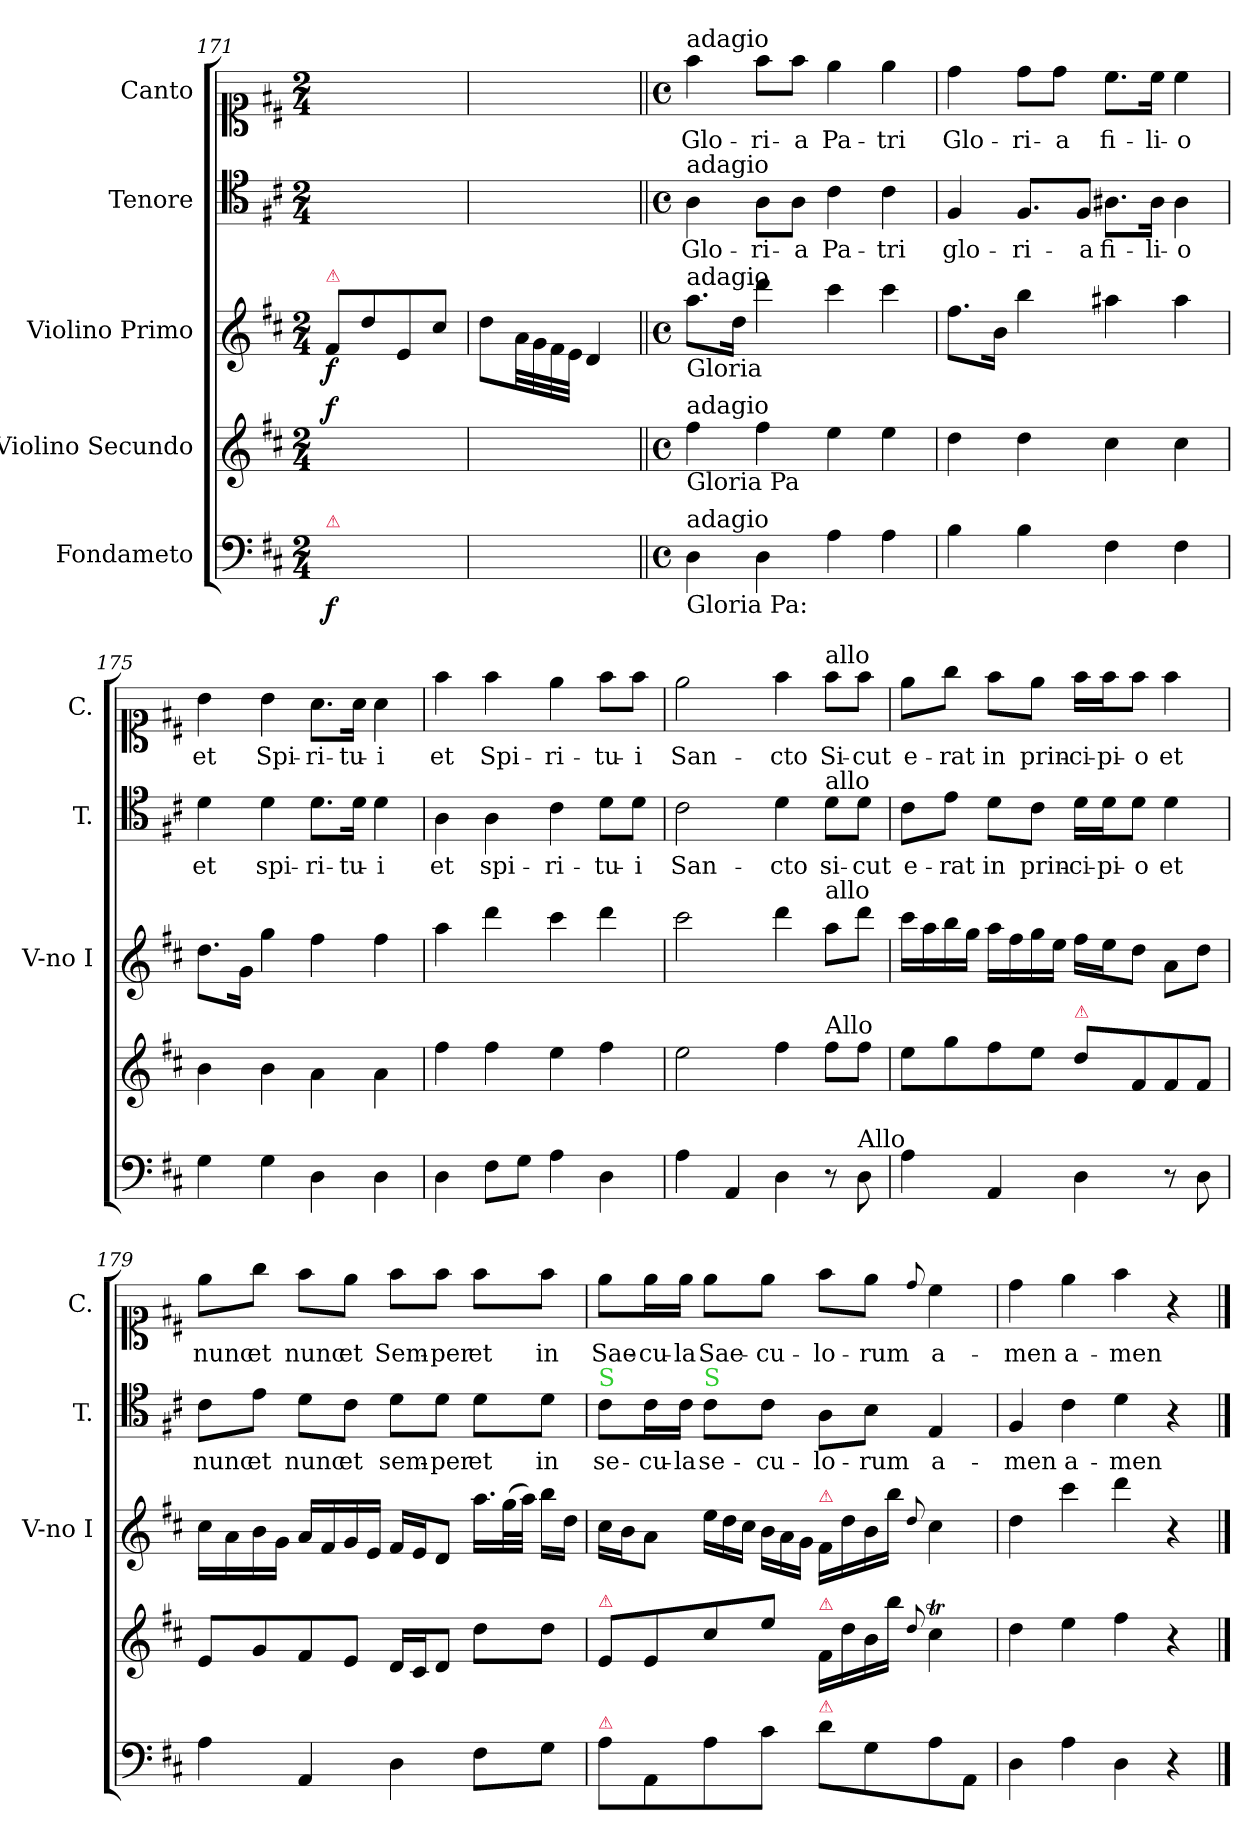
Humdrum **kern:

**kern	**dynam	**kern	**dynam	**kern	**dynam	**kern	**text	**kern	**text
*part5	*part5	*part4	*part4	*part3	*part3	*part2	*part2	*part1	*part1
*staff5	*staff5	*staff4	*staff4	*staff3	*staff3	*staff2	*staff2	*staff1	*staff1
*I"Fondameto	*	*I"Violino Secundo	*	*I"Violino Primo	*	*I"Tenore	*	*I"Canto	*
*	*	*	*	*I'V-no I	*	*I'T.	*	*I'C.	*
*clefF4	*	*clefG2	*	*clefG2	*	*clefC4	*	*clefC1	*
*k[f#c#]	*	*k[f#c#]	*	*k[f#c#]	*	*k[f#c#]	*	*k[f#c#]	*
*M2/4	*	*M2/4	*	*M2/4	*	*M2/4	*	*M2/4	*
=171	=171	=171	=171	=171	=171	=171	=171	=171	=171
!	!	!	!	!LO:TX:a:color=crimson:t=⚠	!	!	!	!	!
!LO:TX:a:color=crimson:t=⚠	!	!	!	!	!	!	!	!	!
!	!	!	!LO:DY:a	!	!	!	!	!	!
8D\Lyy	f	8f#/Lyy	f	8f#/L	f	2ryy	.	2ryy	.
8F#\yy	.	8f#/yy	.	8dd\	.	.	.	.	.
8A\yy	.	8c#/yy	.	8e/	.	.	.	.	.
8AA/Jyy	.	8e/Jyy	.	8cc#\J	.	.	.	.	.
=172	=172	=172	=172	=172	=172	=172	=172	=172	=172
4D\yy	.	8f#/Lyy	.	8dd\L	.	2ryy	.	2ryy	.
.	.	32a/LLyy	.	32a\LL	.	.	.	.	.
.	.	32g/yy	.	32g\	.	.	.	.	.
.	.	32f#/yy	.	32f#\	.	.	.	.	.
.	.	32e/JJJyy	.	32e\JJJ	.	.	.	.	.
4ryy	.	4d/yy	.	4d/	.	.	.	.	.
=173||	=173||	=173||	=173||	=173||	=173||	=173||	=173||	=173||	=173||
*M4/4	*	*M4/4	*	*M4/4	*	*M4/4	*	*M4/4	*
*met(c)	*	*met(c)	*	*met(c)	*	*met(c)	*	*met(c)	*
!	!	!	!	!	!	!	!	!LO:TX:a:t=adagio	!
!	!	!	!	!	!	!LO:TX:a:t=adagio	!	!	!
!	!	!	!	!LO:TX:a:t=adagio	!	!	!	!	!
!	!	!	!	!LO:TX:b:t=Gloria	!	!	!	!	!
!	!	!LO:TX:a:t=adagio	!	!	!	!	!	!	!
!	!	!LO:TX:b:t=Gloria Pa	!	!	!	!	!	!	!
!LO:TX:a:t=adagio	!	!	!	!	!	!	!	!	!
!LO:TX:b:t=Gloria Pa&colon;	!	!	!	!	!	!	!	!	!
4D\	.	4ff#\	.	8.aa\L	.	4A\	Glo-	4ff#\	Glo-
.	.	.	.	16dd\Jk	.	.	.	.	.
4D\	.	4ff#\	.	4ddd\	.	8A\L	-ri-	8ff#\L	-ri-
.	.	.	.	.	.	8A\J	-a	8ff#\J	-a
4A\	.	4ee\	.	4ccc#\	.	4c#\	Pa-	4ee\	Pa-
4A\	.	4ee\	.	4ccc#\	.	4c#\	-tri	4ee\	-tri
=174	=174	=174	=174	=174	=174	=174	=174	=174	=174
4B\	.	4dd\	.	8.ff#\L	.	4F#/	glo-	4dd\	Glo-
.	.	.	.	16b\Jk	.	.	.	.	.
4B\	.	4dd\	.	4bb\	.	8.F#/L	-ri-	8dd\L	-ri-
.	.	.	.	.	.	.	.	8dd\J	-a
!	!	!	!	!	!	!LO:N:vis=8	!	!	!
.	.	.	.	.	.	16F#/J	-a	.	.
4F#\	.	4cc#\	.	4aa#X\	.	8.A#X\L	fi-	8.cc#\L	fi-
.	.	.	.	.	.	16A#\Jk	-li-	16cc#\Jk	-li-
4F#\	.	4cc#\	.	4aa#\	.	4A#\	-o	4cc#\	-o
=175	=175	=175	=175	=175	=175	=175	=175	=175	=175
4G\	.	4b\	.	8.dd\L	.	4d\	et	4b\	et
.	.	.	.	16g\Jk	.	.	.	.	.
4G\	.	4b\	.	4gg\	.	4d\	spi-	4b\	Spi-
4D\	.	4a\	.	4ff#\	.	8.d\L	-ri-	8.a\L	-ri-
.	.	.	.	.	.	16d\Jk	-tu-	16a\Jk	-tu-
4D\	.	4a\	.	4ff#\	.	4d\	-i	4a\	-i
=176	=176	=176	=176	=176	=176	=176	=176	=176	=176
4D\	.	4ff#\	.	4aa\	.	4A\	et	4ff#\	et
8F#\L	.	4ff#\	.	4ddd\	.	4A\	spi-	4ff#\	Spi-
8G\J	.	.	.	.	.	.	.	.	.
4A\	.	4ee\	.	4ccc#\	.	4c#\	-ri-	4ee\	-ri-
4D\	.	4ff#\	.	4ddd\	.	8d\L	-tu-	8ff#\L	-tu-
.	.	.	.	.	.	8d\J	-i	8ff#\J	-i
=177	=177	=177	=177	=177	=177	=177	=177	=177	=177
4A\	.	2ee\	.	2ccc#\	.	2c#\	San-	2ee\	San-
4AA/	.	.	.	.	.	.	.	.	.
4D\	.	4ff#\	.	4ddd\	.	4d\	-cto	4ff#\	-cto
!	!	!	!	!	!	!	!	!LO:TX:a:t=allo	!
!	!	!	!	!	!	!LO:TX:a:t=allo	!	!	!
!	!	!	!	!LO:TX:a:t=allo	!	!	!	!	!
!	!	!LO:TX:a:t=Allo	!	!	!	!	!	!	!
8r	.	8ff#\L	.	8aa\L	.	8d\L	si-	8ff#\L	Si-
!LO:TX:a:t=Allo	!	!	!	!	!	!	!	!	!
8D\	.	8ff#\J	.	8ddd\J	.	8d\J	-cut	8ff#\J	-cut
=178	=178	=178	=178	=178	=178	=178	=178	=178	=178
4A\	.	8ee\L	.	16ccc#\LL	.	8c#\L	e-	8ee\L	e-
.	.	.	.	16aa\	.	.	.	.	.
.	.	8gg\	.	16bb\	.	8e\J	-rat	8gg\J	-rat
.	.	.	.	16gg\JJ	.	.	.	.	.
4AA/	.	8ff#\	.	16aa\LL	.	8d\L	in	8ff#\L	in
.	.	.	.	16ff#\	.	.	.	.	.
.	.	8ee\J	.	16gg\	.	8c#\J	prin-	8ee\J	prin-
.	.	.	.	16ee\JJ	.	.	.	.	.
!	!	!LO:TX:a:color=crimson:t=⚠	!	!	!	!	!	!	!
4D\	.	8dd\L	.	16ff#\LL	.	16d\LL	-ci-	16ff#\LL	-ci-
.	.	.	.	16ee\J	.	16d\J	-pi-	16ff#\J	-pi-
.	.	8f#/	.	8dd\J	.	8d\J	-o	8ff#\J	-o
8r	.	8f#/	.	8a\L	.	4d\	et	4ff#\	et
8D\	.	8f#/J	.	8dd\J	.	.	.	.	.
=179	=179	=179	=179	=179	=179	=179	=179	=179	=179
4A\	.	8e/L	.	16cc#\LL	.	8c#\L	nunc	8ee\L	nunc
.	.	.	.	16a\	.	.	.	.	.
.	.	8g/	.	16b\	.	8e\J	et	8gg\J	et
.	.	.	.	16g\JJ	.	.	.	.	.
4AA/	.	8f#/	.	16a/LL	.	8d\L	nunc	8ff#\L	nunc
.	.	.	.	16f#/	.	.	.	.	.
.	.	8e/J	.	16g/	.	8c#\J	et	8ee\J	et
.	.	.	.	16e/JJ	.	.	.	.	.
4D\	.	16d/LL	.	16f#/LL	.	8d\L	sem-	8ff#\L	Sem-
.	.	16c#/J	.	16e/J	.	.	.	.	.
.	.	8d/J	.	8d/J	.	8d\J	-per	8ff#\J	-per
8F#\L	.	8dd\L	.	16.aa\LL	.	8d\L	et	8ff#\L	et
!	!	!	!	!LO:N:vis=32	!	!	!	!	!
.	.	.	.	(64gg\L	.	.	.	.	.
!	!	!	!	!LO:N:vis=32	!	!	!	!	!
.	.	.	.	64aa\JJJ)	.	.	.	.	.
8G\J	.	8dd\J	.	16bb\LL	.	8d\J	in	8ff#\J	in
.	.	.	.	16dd\JJ	.	.	.	.	.
=180	=180	=180	=180	=180	=180	=180	=180	=180	=180
!	!	!	!	!	!	!LO:TX:a:color=limegreen:t=S	!	!	!
!	!	!LO:TX:a:color=crimson:t=⚠	!	!	!	!	!	!	!
!LO:TX:a:color=crimson:t=⚠	!	!	!	!	!	!	!	!	!
8A\L	.	8e/L	.	16cc#\LL	.	8c#\L	se-	8ee\L	Sae-
.	.	.	.	16b\J	.	.	.	.	.
8AA/	.	8e/	.	8a\J	.	16c#\L	-cu-	16ee\L	-cu-
.	.	.	.	.	.	16c#\JJ	-la	16ee\JJ	-la
*	*	*	*	*Xtuplet	*	*	*	*	*
!	!	!	!	!	!	!LO:TX:a:color=limegreen:t=S	!	!	!
8A\	.	8cc#\	.	24ee\LL	.	8c#\L	se-	8ee\L	Sae-
.	.	.	.	24dd\	.	.	.	.	.
.	.	.	.	24cc#\JJ	.	.	.	.	.
8c#\J	.	8ee\J	.	24b\LL	.	8c#\J	-cu-	8ee\J	-cu-
.	.	.	.	24a\	.	.	.	.	.
.	.	.	.	24g\JJ	.	.	.	.	.
!	!	!	!	!LO:TX:a:color=crimson:t=⚠	!	!	!	!	!
!	!	!LO:TX:a:color=crimson:t=⚠	!	!	!	!	!	!	!
!LO:TX:a:color=crimson:t=⚠	!	!	!	!	!	!	!	!	!
8d\L	.	16f#/LL	.	16f#/LL	.	8A\L	-lo-	8ff#\L	-lo-
.	.	16dd\	.	16dd\	.	.	.	.	.
8G\	.	16b\	.	16b\	.	8B\J	-rum	8ee\J	-rum
.	.	16bb\JJ	.	16bb\JJ	.	.	.	.	.
.	.	8qqdd/	.	8qqdd/	.	.	.	8qqdd/	.
8A\	.	4cc#t\	.	4cc#\	.	4E/	a-	4cc#\	a-
8AA/J	.	.	.	.	.	.	.	.	.
=181	=181	=181	=181	=181	=181	=181	=181	=181	=181
4D\	.	4dd\	.	4dd\	.	4F#/	men	4dd\	-men
4A\	.	4ee\	.	4ccc#\	.	4c#\	a-	4ee\	a-
4D\	.	4ff#\	.	4ddd\	.	4d\	-men	4ff#\	-men
4r	.	4r	.	4r	.	4r	.	4r	.
==	==	==	==	==	==	==	==	==	==
*-	*-	*-	*-	*-	*-	*-	*-	*-	*-
